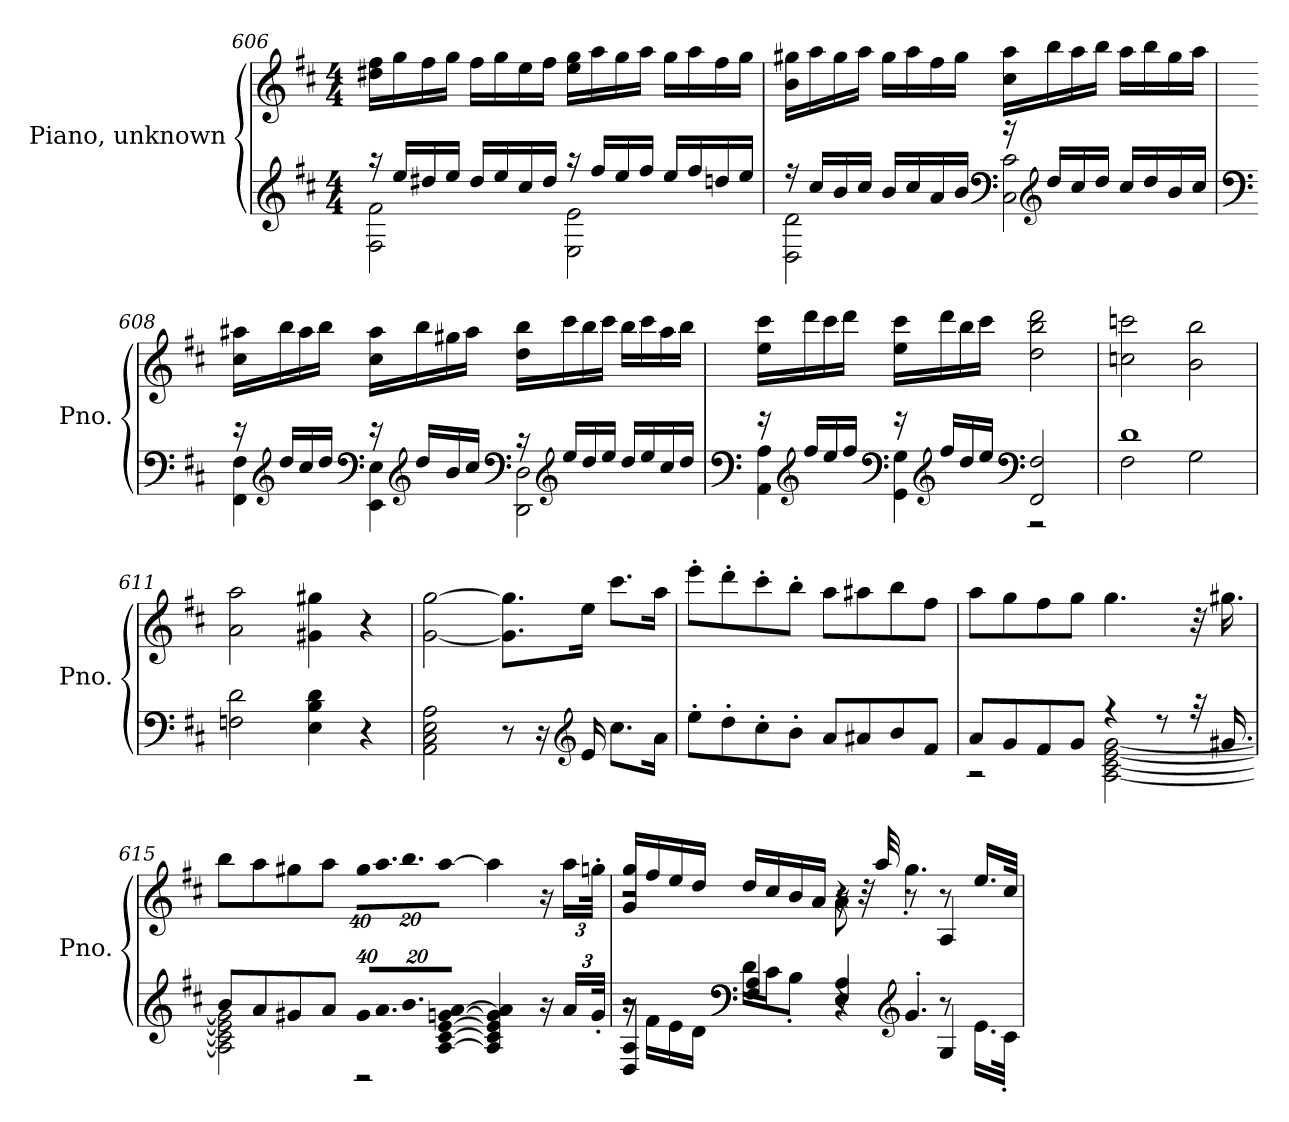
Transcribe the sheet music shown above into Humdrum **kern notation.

**kern	**kern
*part1	*part1
*staff2	*staff1
*I"Piano, unknown	*
*I'Pno.	*
!!LO:LB:g=z
*clefG2	*clefG2
*k[f#c#]	*k[f#c#]
*M4/4	*M4/4
=606	=606
*^	*
16r	2F#\ 2f#\	16dd#X\ 16ff#\LL
16ee/LL	.	16gg\
16dd#X/	.	16ff#\
16ee/JJ	.	16gg\JJ
16dd#/LL	.	16ff#\LL
16ee/	.	16gg\
16cc#/	.	16ee\
16dd#/JJ	.	16ff#\JJ
16r	2E\ 2e\	16ee\ 16gg\LL
16ff#/LL	.	16aa\
16ee/	.	16gg\
16ff#/JJ	.	16aa\JJ
16ee/LL	.	16gg\LL
16ff#/	.	16aa\
16ddn/	.	16ff#\
16ee/JJ	.	16gg\JJ
=607	=607	=607
16r	2D\ 2d\	16b\ 16gg#X\LL
16cc#/LL	.	16aa\
16b/	.	16gg#\
16cc#/JJ	.	16aa\JJ
16b/LL	.	16gg#\LL
16cc#/	.	16aa\
16a/	.	16ff#\
16b/JJ	.	16gg#\JJ
*clefF4	*	*
16r	2C#\ 2c#\	16cc#\ 16aa\LL
*clefG2	*	*
16dd/LL	.	16bb\
16cc#/	.	16aa\
16dd/JJ	.	16bb\JJ
16cc#/LL	.	16aa\LL
16dd/	.	16bb\
16b/	.	16gg#\
16cc#/JJ	.	16aa\JJ
!!LO:LB:g=z
=608	=608	=608
*clefF4	*	*
16r	4FF#\ 4F#\	16cc#\ 16aa#X\LL
*clefG2	*	*
16dd/LL	.	16bb\
16cc#/	.	16aa#\
16dd/JJ	.	16bb\JJ
*clefF4	*	*
16r	4EE\ 4E\	16cc#\ 16aa#\LL
*clefG2	*	*
16dd/LL	.	16bb\
16b/	.	16gg#X\
16cc#/JJ	.	16aa#\JJ
*clefF4	*	*
16r	2DD\ 2D\	16dd\ 16bb\LL
*clefG2	*	*
16ee/LL	.	16ccc#\
16dd/	.	16bb\
16ee/JJ	.	16ccc#\JJ
16dd/LL	.	16bb\LL
16ee/	.	16ccc#\
16cc#/	.	16aa#\
16dd/JJ	.	16bb\JJ
!!LO:LB:g=z
=609	=609	=609
*clefF4	*	*
16r	4AA\ 4A\	16ee\ 16ccc#\LL
*clefG2	*	*
16ff#/LL	.	16ddd\
16ee/	.	16ccc#\
16ff#/JJ	.	16ddd\JJ
*clefF4	*	*
16r	4GG\ 4G\	16ee\ 16ccc#\LL
*clefG2	*	*
16ff#/LL	.	16ddd\
16dd/	.	16bb\
16ee/JJ	.	16ccc#\JJ
*clefF4	*	*
2FF#/ 2F#/	2r	2dd\ 2bb\ 2ddd\
=610	=610	=610
1d	2F#\	2ccn\ 2cccn\
.	2G\	2b\ 2bb\
*v	*v	*
=611	=611
2Fn\ 2d\	2a\ 2aa\
4E\ 4B\ 4d\	4g#X\ 4gg#X\
4r	4r
=612	=612
2AA\ 2C#\ 2E\ 2A\	[2g\ [2gg\
8r	8.g\] 8.gg\]L
16r	.
*clefG2	*
16e/	16ee\Jk
8.cc#\L	8.ccc#\L
16a\Jk	16aa\Jk
!!LO:LB:g=z
=613	=613
8ee'\L	8eee'\L
8dd'\	8ddd'\
8cc#'\	8ccc#'\
8b'\J	8bb'\J
8a/L	8aa\L
8a#X/	8aa#X\
8b/	8bb\
8f#/J	8ff#\J
=614	=614
*^	*
8a/L	2r	8aa\L
8g/	.	8gg\
8f#/	.	8ff#\
8g/J	.	8gg\J
4r	[2A\ [2c#\ [2e\ [2g\	4.gg\
8r	.	.
32r	.	32r
16.g#X/	.	16.gg#X\
=615	=615	=615
8b/L	2A\] 2c#\] 2e\] 2g\]	8bb\L
8a/	.	8aa\
8g#X/	.	8gg#X\
8a/J	.	8aa\J
*Xbrackettup	*	*
!LO:N:vis=32	!	!
*	*	*Xbrackettup
!	!	!LO:N:vis=32
640%23g#/LLL	2r	640%23gg#\LLL
!LO:N:vis=64.	!	!LO:N:vis=64.
640%17a/L	.	640%17aa\L
!LO:N:vis=64.	!	!LO:N:vis=64.
640%17b/J	.	640%17bb\J
!LO:N:vis=32	!	!LO:N:vis=32
[640%23A/ [640%23c#/ [640%23e/ [640%23gn/ [640%23a/JJJ	.	[640%23aa\JJJ
4A/] 4c#/] 4e/] 4g/] 4a/]	.	4aa\]
16r	.	16r
24a/LL	.	24aa\LL
48g'/JJk	.	48ggn'\JJk
!!LO:LB:g=z
=616	=616	=616
*	*^	*^
*	*	*	*	*^
2r	16r	4D/ 4A/	16g/ 16gg/LL	2r	2r
.	16f#\LL	.	16ff#/	.	.
.	16e\	.	16ee/	.	.
.	16d\JJ	.	16dd/JJ	.	.
*clefF4	*	*	*	*	*
.	16d\LL	4F#/ 4A/	16dd/LL	.	.
.	16c#\J	.	16cc#/	.	.
.	8B'\J	.	16b/	.	.
.	.	.	16a/JJ	.	.
8r	4r	4E/ 4A/	16r	8a\	4r
.	.	.	32r	.	.
.	.	.	32aa/	.	.
*clefG2	*	*	*	*	*
4.g'/	.	.	8r	4.gg'\	.
.	8r	4G/	8r	.	4A/
.	16.e\LL	.	16.ee/LL	.	.
.	32c#'\JJk	.	32cc#/JJk	.	.
*v	*v	*v	*	*	*
*	*v	*v	*v
=	=
*-	*-
